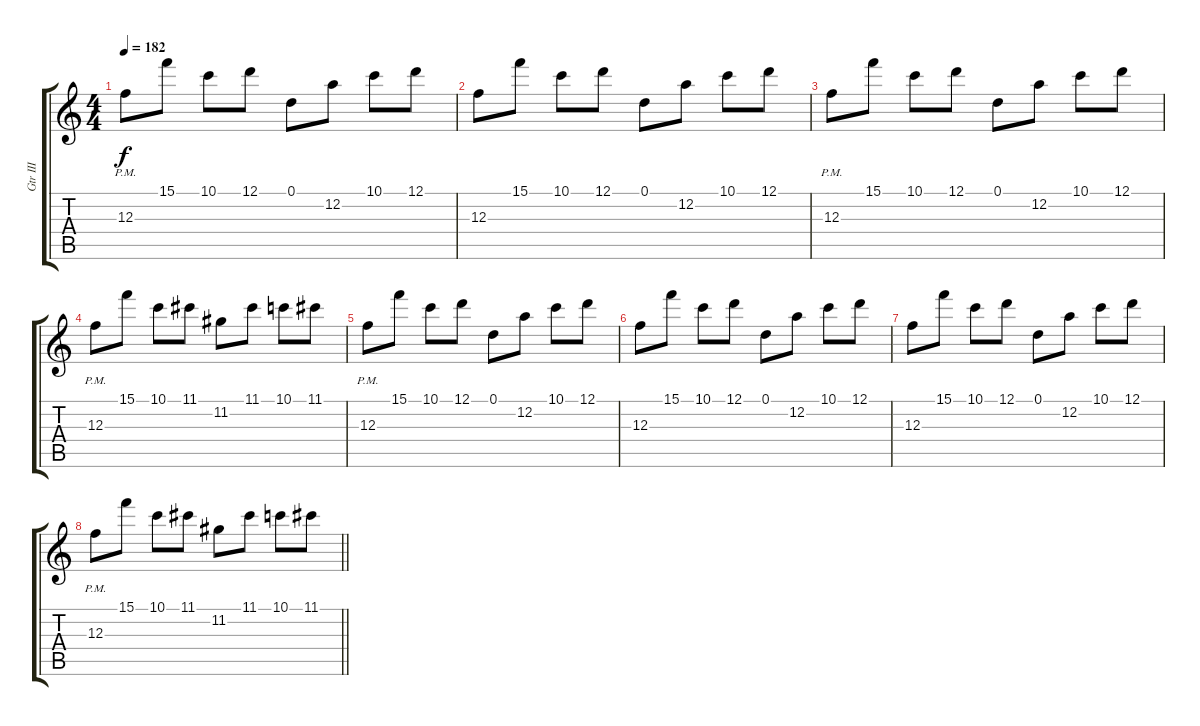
\track ("Gtr III" "Gtr III") {instrument overdrivenguitar}
\staff {score tabs}
\tuning (D4 A3 F3 C3 G2 C2) {hide}
\ts (4 4)
\tempo 182
\clef g2
\ks c
12.3{pm}.8{dy f volume 12 balance 11} 15.1.8 10.1.8 12.1.8 0.1.8 12.2.8 10.1.8 12.1.8 |
12.3.8 15.1.8 10.1.8 12.1.8 0.1.8 12.2.8 10.1.8 12.1.8 |
12.3{pm}.8 15.1.8 10.1.8 12.1.8 0.1.8 12.2.8 10.1.8 12.1.8 |
12.3{pm}.8 15.1.8 10.1.8 11.1.8 11.2.8 11.1.8 10.1.8 11.1.8 |
12.3{pm}.8 15.1.8 10.1.8 12.1.8 0.1.8 12.2.8 10.1.8 12.1.8 |
12.3.8 15.1.8 10.1.8 12.1.8 0.1.8 12.2.8 10.1.8 12.1.8 |
12.3.8 15.1.8 10.1.8 12.1.8 0.1.8 12.2.8 10.1.8 12.1.8 |
\barLineRight lightlight
12.3{pm}.8 15.1.8 10.1.8 11.1.8 11.2.8 11.1.8 10.1.8 11.1.8
